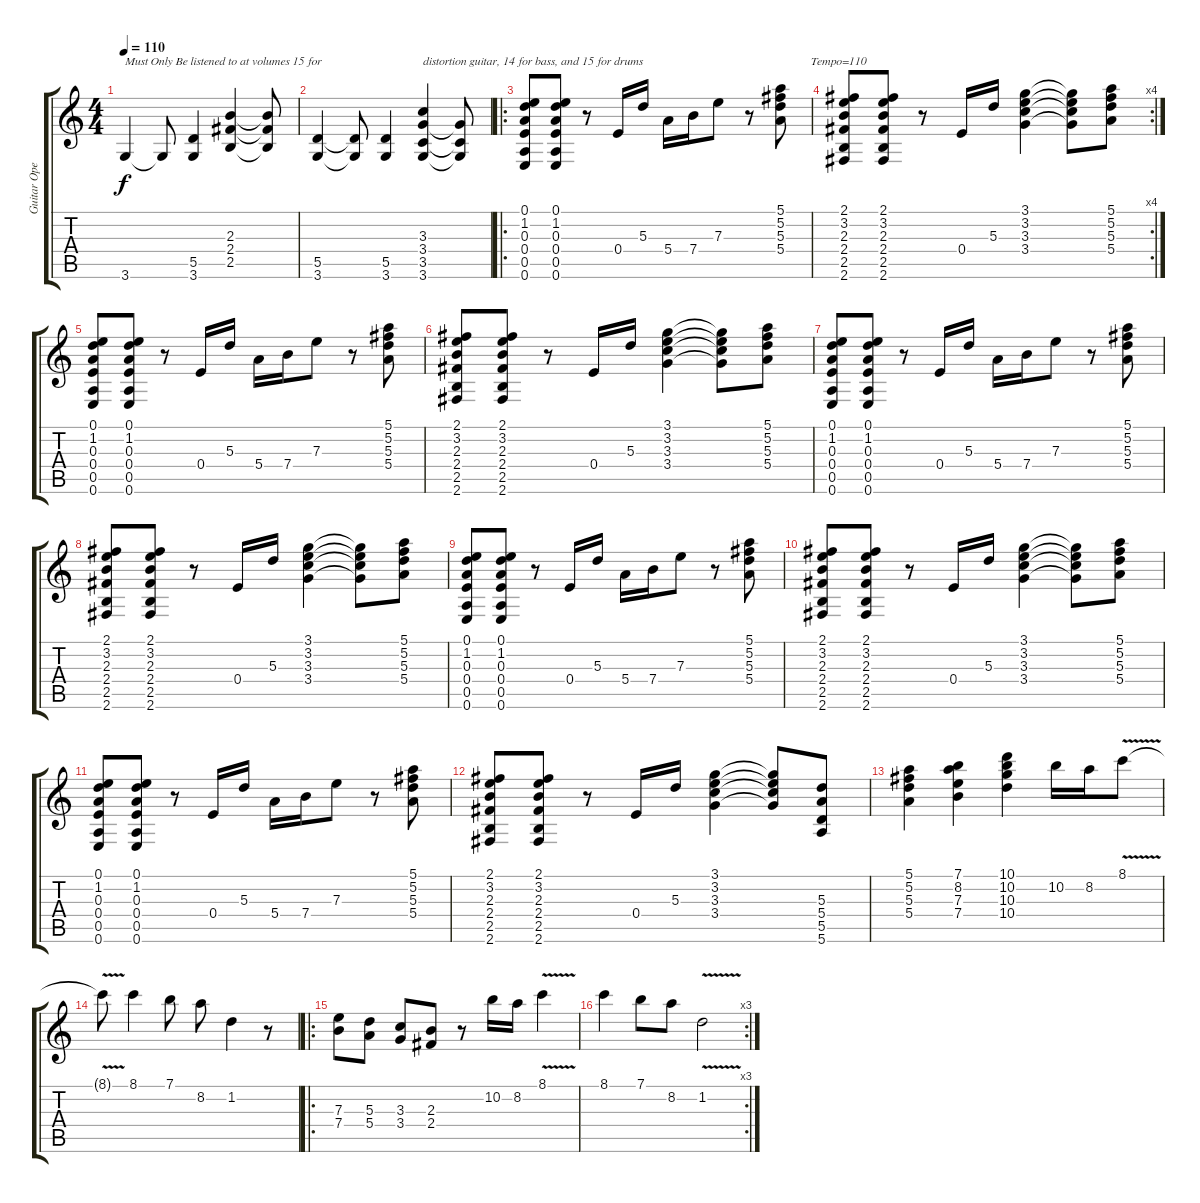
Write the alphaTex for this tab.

\track ("Guitar Open A" "Guitar Ope") {instrument distortionguitar}
\staff {score tabs}
\tuning (E4 Db4 A3 E3 A2 E2) {hide}
\ts (4 4)
\tempo 110
\clef g2
\ks c
3.6.4{txt "Must Only Be listened to at volumes 15 for " dy f instrument distortionguitar} 3.6{t}.8 (5.5 3.6).4 (2.3 2.4 2.5).4 (2.3{t} 2.4{t} 2.5{t}).8 |
(5.5 3.6).4 (5.5{t} 3.6{t}).8 (5.5 3.6).4 (3.3 3.4 3.5 3.6).4{txt "distortion guitar, 14 for bass, and 15 for drums"} (3.4{t} 3.5{t} 3.6{t}).8 |
\ro
(0.1 1.2 0.3 0.4 0.5 0.6).8 (0.1 1.2 0.3 0.4 0.5 0.6).8 r.8 0.4.16 5.3.16 5.4.16 7.4.16 7.3.8 r.8 (5.1 5.2 5.3 5.4).8{txt "          Tempo=110"} |
\rc 4
(2.1 3.2 2.3 2.4 2.5 2.6).8 (2.1 3.2 2.3 2.4 2.5 2.6).8 r.8 0.4.16 5.3.16 (3.1 3.2 3.3 3.4).4 (3.1{t} 3.2{t} 3.3{t} 3.4{t}).8 (5.1 5.2 5.3 5.4).8 |
(0.1 1.2 0.3 0.4 0.5 0.6).8 (0.1 1.2 0.3 0.4 0.5 0.6).8 r.8 0.4.16 5.3.16 5.4.16 7.4.16 7.3.8 r.8 (5.1 5.2 5.3 5.4).8 |
(2.1 3.2 2.3 2.4 2.5 2.6).8 (2.1 3.2 2.3 2.4 2.5 2.6).8 r.8 0.4.16 5.3.16 (3.1 3.2 3.3 3.4).4 (3.1{t} 3.2{t} 3.3{t} 3.4{t}).8 (5.1 5.2 5.3 5.4).8 |
(0.1 1.2 0.3 0.4 0.5 0.6).8 (0.1 1.2 0.3 0.4 0.5 0.6).8 r.8 0.4.16 5.3.16 5.4.16 7.4.16 7.3.8 r.8 (5.1 5.2 5.3 5.4).8 |
(2.1 3.2 2.3 2.4 2.5 2.6).8 (2.1 3.2 2.3 2.4 2.5 2.6).8 r.8 0.4.16 5.3.16 (3.1 3.2 3.3 3.4).4 (3.1{t} 3.2{t} 3.3{t} 3.4{t}).8 (5.1 5.2 5.3 5.4).8 |
(0.1 1.2 0.3 0.4 0.5 0.6).8 (0.1 1.2 0.3 0.4 0.5 0.6).8 r.8 0.4.16 5.3.16 5.4.16 7.4.16 7.3.8 r.8 (5.1 5.2 5.3 5.4).8 |
(2.1 3.2 2.3 2.4 2.5 2.6).8 (2.1 3.2 2.3 2.4 2.5 2.6).8 r.8 0.4.16 5.3.16 (3.1 3.2 3.3 3.4).4 (3.1{t} 3.2{t} 3.3{t} 3.4{t}).8 (5.1 5.2 5.3 5.4).8 |
(0.1 1.2 0.3 0.4 0.5 0.6).8 (0.1 1.2 0.3 0.4 0.5 0.6).8 r.8 0.4.16 5.3.16 5.4.16 7.4.16 7.3.8 r.8 (5.1 5.2 5.3 5.4).8 |
(2.1 3.2 2.3 2.4 2.5 2.6).8 (2.1 3.2 2.3 2.4 2.5 2.6).8 r.8 0.4.16 5.3.16 (3.1 3.2 3.3 3.4).4 (3.1{t} 3.2{t} 3.3{t} 3.4{t}).8 (5.3 5.4 5.5 5.6).8 |
(5.1 5.2 5.3 5.4).4 (7.1 8.2 7.3 7.4).4 (10.1 10.2 10.3 10.4).4 10.2.16 8.2.16 8.1{v}.8 |
8.1{t}.8 8.1.4 7.1.8 8.2.8 1.2.4 r.8 |
\ro
(7.3 7.4).8 (5.3 5.4).8 (3.3 3.4).8 (2.3 2.4).8 r.8 10.2.16 8.2.16 8.1{v}.4 |
\rc 3
8.1.4 7.1.8 8.2.8 1.2{v}.2
